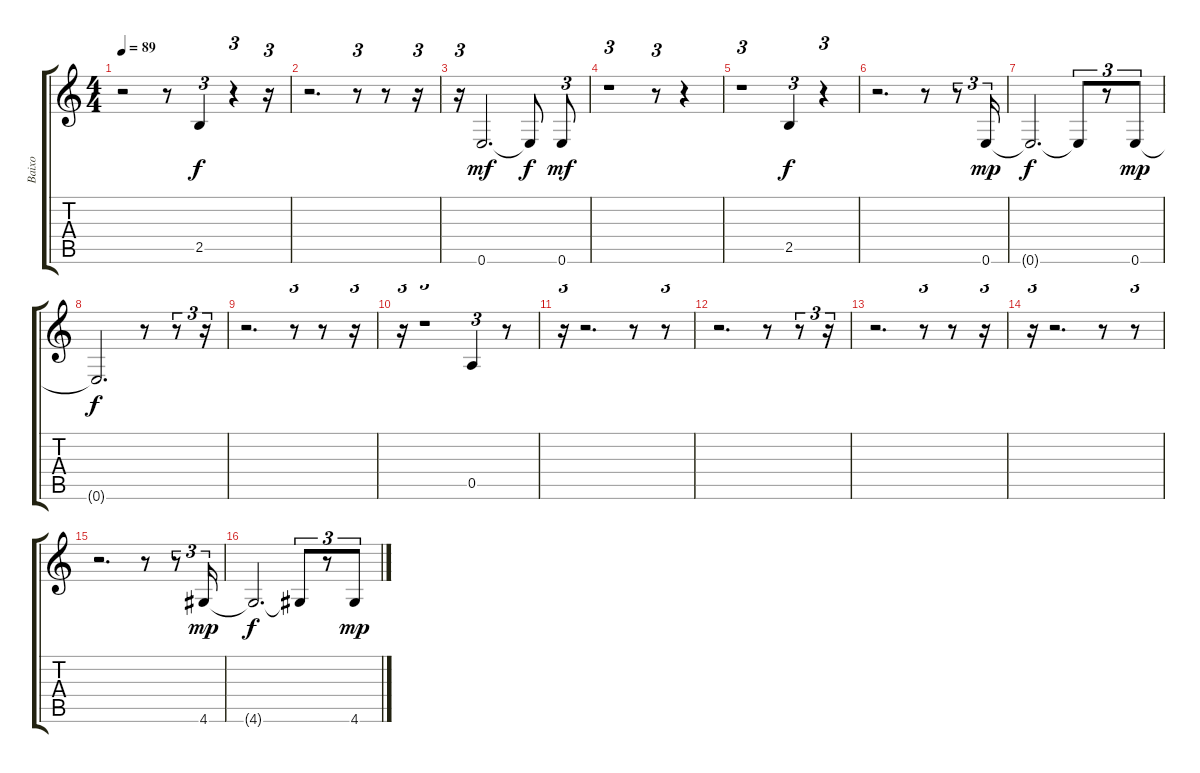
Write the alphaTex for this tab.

\track ("Baixo          " "Baixo     ") {instrument fretlessbass}
\staff {score tabs}
\tuning (E4 B3 G3 D3 A2 E2) {hide}
\ts (4 4)
\tempo 89
\clef g2
\ks c
r.2{dy mf} r.8 2.5.4{tu (3 2) dy f} r.4{tu (3 2)} r.16{tu (3 2)} |
r.2{d} r.8{tu (3 2)} r.8 r.16{tu (3 2)} |
r.16{tu (3 2)} 0.6.2{d dy mf} 0.6{t}.8{dy f} 0.6.8{tu (3 2) dy mf} |
r.1{tu (3 2)} r.8{tu (3 2)} r.4 |
r.1{tu (3 2)} 2.5.4{tu (3 2) dy f} r.4{tu (3 2)} |
r.2{d} r.8 r.8{tu (3 2)} 0.6.16{tu (3 2) dy mp} |
0.6{t}.2{d dy f} 0.6{t}.8{tu (3 2)} r.8{tu (3 2)} 0.6.8{tu (3 2) dy mp} |
0.6{t}.2{d dy f} r.8 r.8{tu (3 2)} r.16{tu (3 2)} |
r.2{d} r.8{tu (3 2)} r.8 r.16{tu (3 2)} |
r.16{tu (3 2)} r.1{tu (3 2)} 0.5.4{tu (3 2)} r.8 |
r.16{tu (3 2)} r.2{d} r.8 r.8{tu (3 2)} |
r.2{d} r.8 r.8{tu (3 2)} r.16{tu (3 2)} |
r.2{d} r.8{tu (3 2)} r.8 r.16{tu (3 2)} |
r.16{tu (3 2)} r.2{d} r.8 r.8{tu (3 2)} |
r.2{d} r.8 r.8{tu (3 2)} 4.6.16{tu (3 2) dy mp} |
4.6{t}.2{d dy f} 4.6{t}.8{tu (3 2)} r.8{tu (3 2)} 4.6.8{tu (3 2) dy mp}
